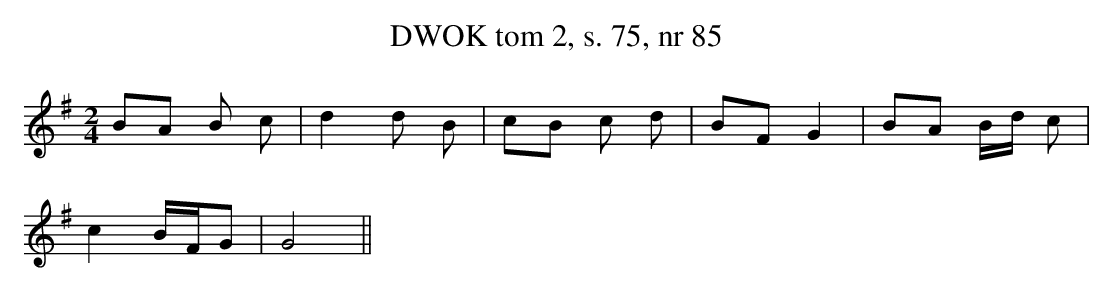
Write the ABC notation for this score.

X:1
T: DWOK tom 2, s. 75, nr 85
L: 1/16
M: 2/4
K: G
B2A2 B2 c2 |\
d4 d2 B2 |\
c2B2 c2 d2 |\
B2F2 G4 |\
B2A2 Bd c2 |
c4 BFG2 |\
 G8 ||
